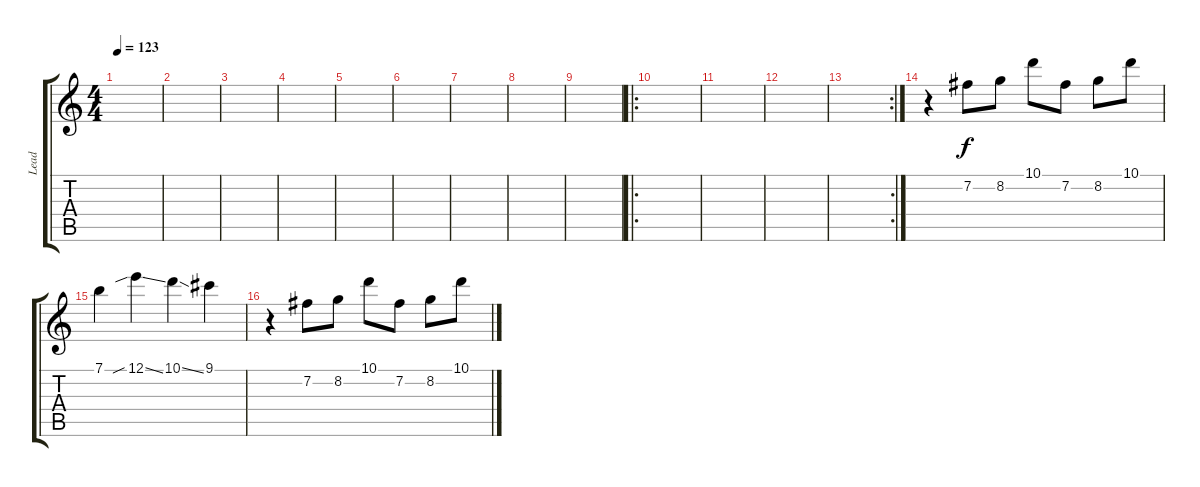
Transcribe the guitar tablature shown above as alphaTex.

\track ("Lead" "Lead") {instrument overdrivenguitar}
\staff {score tabs}
\tuning (E4 B3 G3 D3 A2 E2) {hide}
\ts (4 4)
\tempo 123
\clef g2
\ks c
|
|
|
|
|
|
|
|
|
\ro
|
|
|
\rc 2
|
r.4 7.2.8 8.2.8 10.1.8 7.2.8 8.2.8 10.1.8 |
7.1.4 12.1{sib ss}.4 10.1{ss}.4 9.1.4 |
r.4 7.2.8 8.2.8 10.1.8 7.2.8 8.2.8 10.1.8
